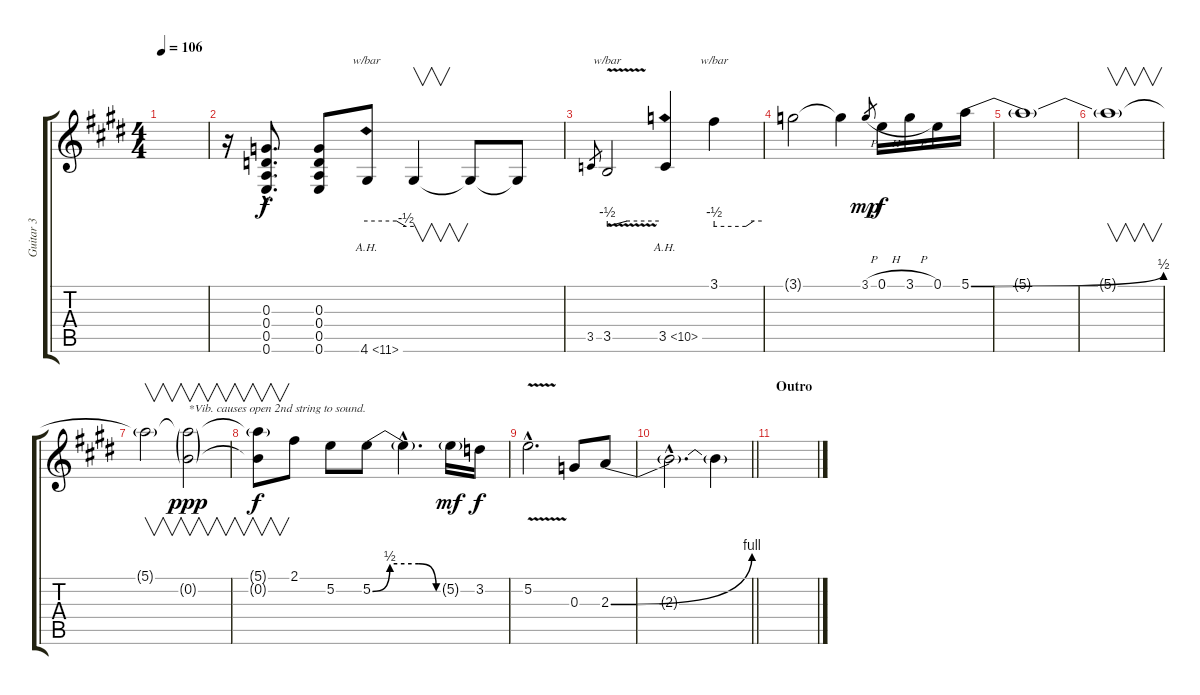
\track ("Guitar 3" "Guitar 3") {instrument distortionguitar}
\staff {score tabs}
\tuning (E4 B3 G3 D3 A2 E2) {hide}
\ts (4 4)
\tempo 106
\clef g2
\ks e
|
r.16 (0.3{hac} 0.4{hac} 0.5{hac} 0.6{hac}).8{d} (0.3 0.4 0.5 0.6).8 4.6{ah 7}.8{tbe (custom default 0 0 38 0 50 -2 60 -2) dy f} 4.6{t}.4{v} 4.6{t}.8 4.6{t}.8 |
3.5.8{gr} 3.5{v}.2{tbe (custom default 0 -2 23 0 60 0)} 3.5{ah 7}.4 3.1.4{tbe (custom default 0 -2 40 -2 50 0 60 0)} |
3.1{t}.2 3.1{t}.4 3.1{h}.8{gr dy mp} 0.1{h}.16{dy f} 3.1{h}.16 0.1.16 5.1{be (bend 0 0 60 2)}.16 |
5.1{t}.1 |
5.1{t}.1{v} |
5.1{t}.2{v} (5.1{t} 0.2{g}).2{v txt "*Vib. causes open 2nd string to sound." dy ppp} |
(5.1{t} 0.2{t}).8{v dy f} 2.1.8 5.2.8 5.2{be (custom 0 0 15 2 40 2 55 0 60 0)}.8 5.2{hac t}.4{d} 5.2{g}.16{dy mf} 3.2.16{dy f} |
5.2{v hac}.2{d} 0.3.8 2.3{be (bend 0 0 60 4)}.8 |
\barLineRight lightlight
2.3{hac t}.2{d} 2.3{t}.4 |
\section ("" "Outro")
